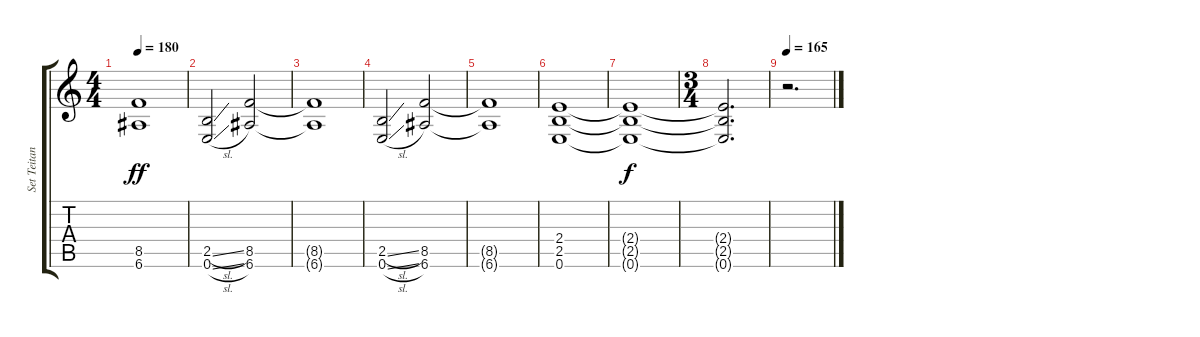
\track ("Set Teitan" "Set Teitan") {instrument distortionguitar}
\staff {score tabs}
\tuning (E4 B3 G3 D3 A2 E2) {hide}
\ts (4 4)
\tempo 180
\clef g2
\ks c
(8.5{t} 6.6{t}).1{dy ff} |
(2.5{sl} 0.6{sl}).2 (8.5 6.6).2 |
(8.5{t} 6.6{t}).1 |
(2.5{sl} 0.6{sl}).2 (8.5 6.6).2 |
(8.5{t} 6.6{t}).1 |
(2.4 2.5 0.6).1 |
(2.4{t} 2.5{t} 0.6{t}).1{dy f} |
\ts (3 4)
(2.4{t} 2.5{t} 0.6{t}).2{d} |
\tempo 165
r.2{d}
